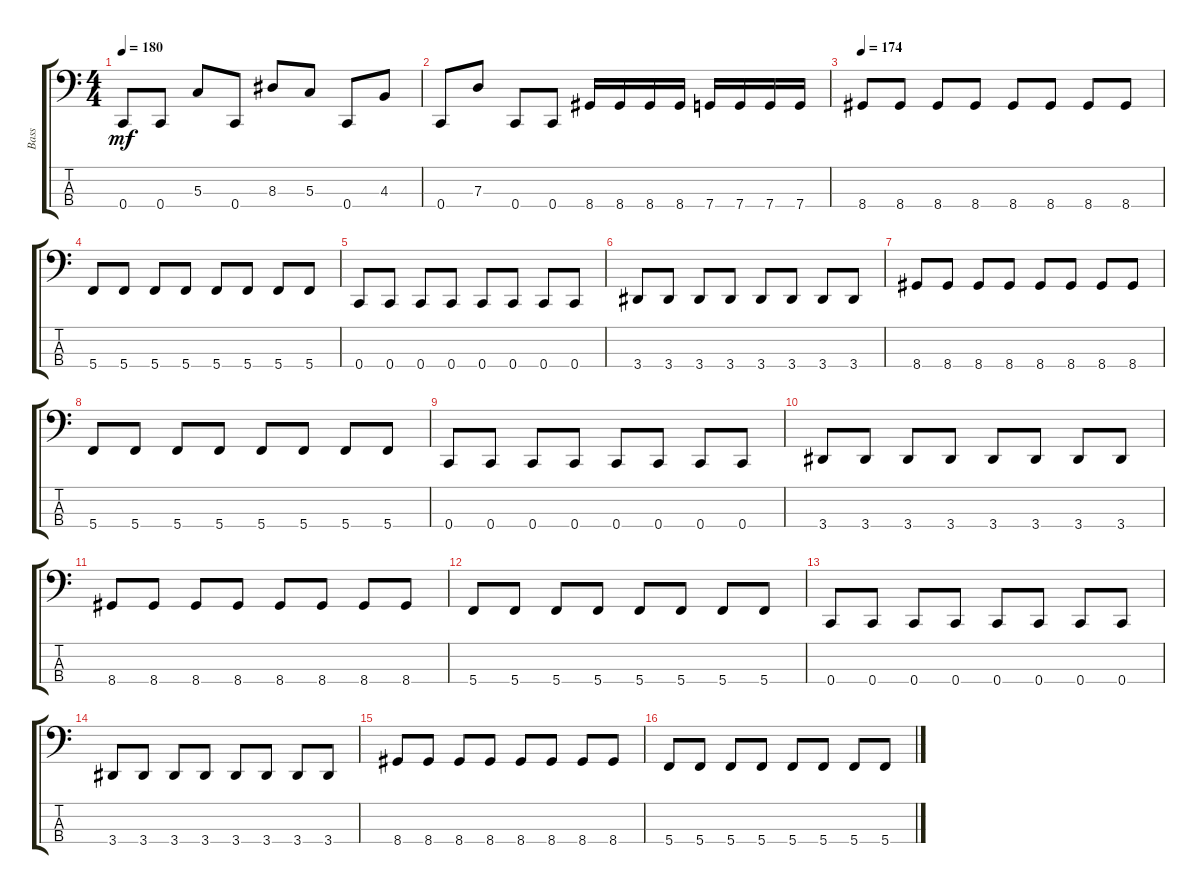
\track ("Bass" "Bass") {instrument electricbasspick}
\staff {score tabs}
\tuning (F2 C2 G1 C1) {hide}
\ts (4 4)
\tempo 180
\clef f4
\ks c
0.4.8{dy mf} 0.4.8 5.3.8 0.4.8 8.3.8 5.3.8 0.4.8 4.3.8 |
0.4.8 7.3.8 0.4.8 0.4.8 8.4.16 8.4.16 8.4.16 8.4.16 7.4.16 7.4.16 7.4.16 7.4.16 |
\tempo 174
8.4.8 8.4.8 8.4.8 8.4.8 8.4.8 8.4.8 8.4.8 8.4.8 |
5.4.8 5.4.8 5.4.8 5.4.8 5.4.8 5.4.8 5.4.8 5.4.8 |
0.4.8 0.4.8 0.4.8 0.4.8 0.4.8 0.4.8 0.4.8 0.4.8 |
3.4.8 3.4.8 3.4.8 3.4.8 3.4.8 3.4.8 3.4.8 3.4.8 |
8.4.8 8.4.8 8.4.8 8.4.8 8.4.8 8.4.8 8.4.8 8.4.8 |
5.4.8 5.4.8 5.4.8 5.4.8 5.4.8 5.4.8 5.4.8 5.4.8 |
0.4.8 0.4.8 0.4.8 0.4.8 0.4.8 0.4.8 0.4.8 0.4.8 |
3.4.8 3.4.8 3.4.8 3.4.8 3.4.8 3.4.8 3.4.8 3.4.8 |
8.4.8 8.4.8 8.4.8 8.4.8 8.4.8 8.4.8 8.4.8 8.4.8 |
5.4.8 5.4.8 5.4.8 5.4.8 5.4.8 5.4.8 5.4.8 5.4.8 |
0.4.8 0.4.8 0.4.8 0.4.8 0.4.8 0.4.8 0.4.8 0.4.8 |
3.4.8 3.4.8 3.4.8 3.4.8 3.4.8 3.4.8 3.4.8 3.4.8 |
8.4.8 8.4.8 8.4.8 8.4.8 8.4.8 8.4.8 8.4.8 8.4.8 |
5.4.8 5.4.8 5.4.8 5.4.8 5.4.8 5.4.8 5.4.8 5.4.8
